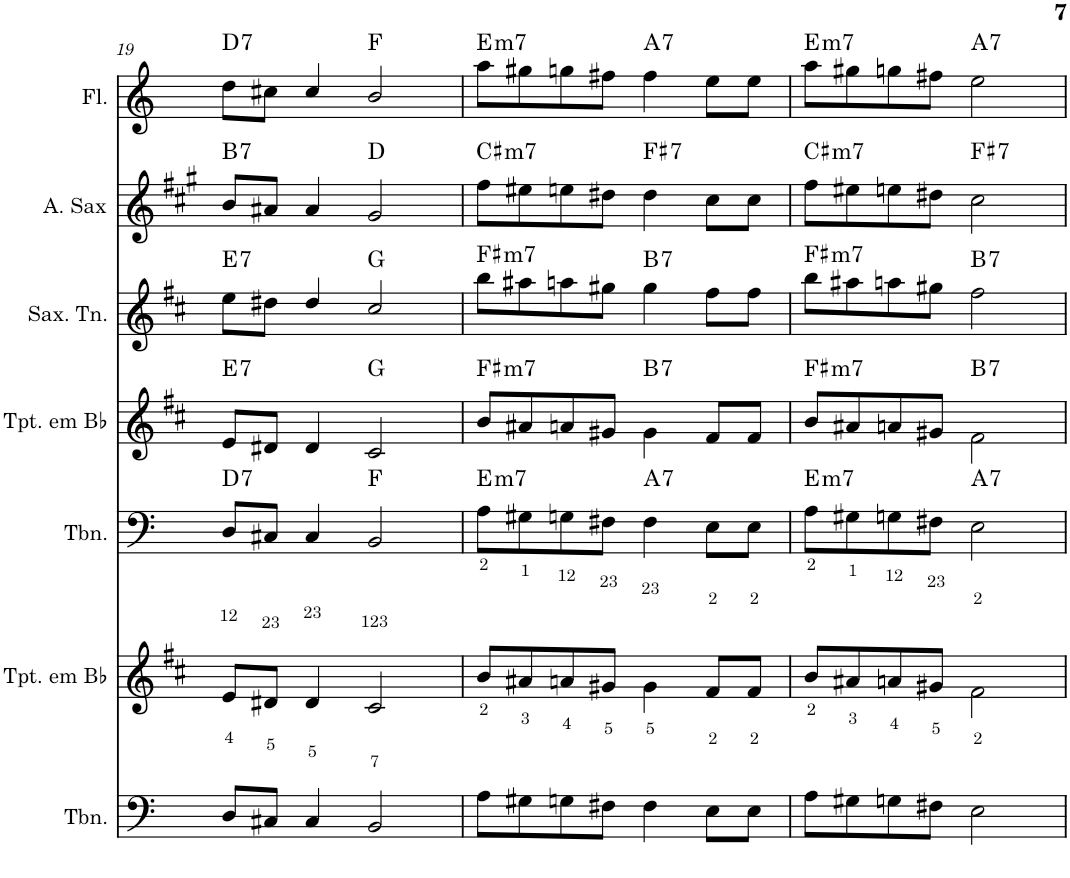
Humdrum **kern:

**kern	**kern	**kern	**harte	**kern	**harte	**kern	**harte	**kern	**harte	**kern	**harte
*part7	*part6	*part5	*part5	*part4	*part4	*part3	*part3	*part2	*part2	*part1	*part1
*staff7	*staff6	*staff5	*	*staff4	*	*staff3	*	*staff2	*	*staff1	*
*I"Trombone	*I"Trompete em Bb	*I"Trombone	*	*I"Trompete em Bb	*	*I"Saxofone Tenor	*	*I"Saxofone Alto	*	*I"Flauta Transversal	*
*I'Tbn.	*I'Tpt. em Bb	*I'Tbn.	*	*I'Tpt. em Bb	*	*I'Sax. Tn.	*	*	*	*I'Fl.	*
!!LO:PB:g=z
*clefF4	*clefG2	*clefF4	*	*clefG2	*	*clefG2	*	*clefG2	*	*clefG2	*
*	*Trd1c2	*	*	*Trd1c2	*	*Trd8c14	*	*Trd5c9	*	*	*
*k[]	*k[f#c#]	*k[]	*	*k[f#c#]	*	*k[f#c#]	*	*k[f#c#g#]	*	*k[]	*
*M4/4	*M4/4	*M4/4	*	*M4/4	*	*M4/4	*	*M4/4	*	*M4/4	*
=19	=19	=19	=19	=19	=19	=19	=19	=19	=19	=19	=19
!	!	!	!LO:H:kt=7	!	!LO:H:kt=7	!	!LO:H:kt=7	!	!LO:H:kt=7	!	!LO:H:kt=7
8D/L	8e/L	8D/L	D:7	8e/L	E:7	8ee\L	E:7	8b/L	B:7	8dd\L	D:7
8C#X/J	8d#X/J	8C#X/J	.	8d#X/J	.	8dd#X\J	.	8a#X/J	.	8cc#X\J	.
4C#/	4d#/	4C#/	.	4d#/	.	4dd#/	.	4a#/	.	4cc#/	.
2BB/	2c#/	2BB/	F:maj	2c#/	G:maj	2cc#/	G:maj	2g#/	D:maj	2b/	F:maj
=20	=20	=20	=20	=20	=20	=20	=20	=20	=20	=20	=20
!	!	!	!LO:H:kt=m7	!	!LO:H:kt=m7	!	!LO:H:kt=m7	!	!LO:H:kt=m7	!	!LO:H:kt=m7
8A\L	8b/L	8A\L	E:min7	8b/L	F#:min7	8bb\L	F#:min7	8ff#\L	C#:min7	8aa\L	E:min7
8G#X\	8a#X/	8G#X\	.	8a#X/	.	8aa#X\	.	8ee#X\	.	8gg#X\	.
8Gn\	8an/	8Gn\	.	8an/	.	8aan\	.	8een\	.	8ggn\	.
8F#X\J	8g#X/J	8F#X\J	.	8g#X/J	.	8gg#X\J	.	8dd#X\J	.	8ff#X\J	.
!	!	!	!LO:H:kt=7	!	!LO:H:kt=7	!	!LO:H:kt=7	!	!LO:H:kt=7	!	!LO:H:kt=7
4F#\	4g#\	4F#\	A:7	4g#\	B:7	4gg#\	B:7	4dd#\	F#:7	4ff#\	A:7
8E\L	8f#/L	8E\L	.	8f#/L	.	8ff#\L	.	8cc#\L	.	8ee\L	.
8E\J	8f#/J	8E\J	.	8f#/J	.	8ff#\J	.	8cc#\J	.	8ee\J	.
=21	=21	=21	=21	=21	=21	=21	=21	=21	=21	=21	=21
!	!	!	!LO:H:kt=m7	!	!LO:H:kt=m7	!	!LO:H:kt=m7	!	!LO:H:kt=m7	!	!LO:H:kt=m7
8A\L	8b/L	8A\L	E:min7	8b/L	F#:min7	8bb\L	F#:min7	8ff#\L	C#:min7	8aa\L	E:min7
8G#X\	8a#X/	8G#X\	.	8a#X/	.	8aa#X\	.	8ee#X\	.	8gg#X\	.
8Gn\	8an/	8Gn\	.	8an/	.	8aan\	.	8een\	.	8ggn\	.
8F#X\J	8g#X/J	8F#X\J	.	8g#X/J	.	8gg#X\J	.	8dd#X\J	.	8ff#X\J	.
!	!	!	!LO:H:kt=7	!	!LO:H:kt=7	!	!LO:H:kt=7	!	!LO:H:kt=7	!	!LO:H:kt=7
2E\	2f#\	2E\	A:7	2f#\	B:7	2ff#\	B:7	2cc#\	F#:7	2ee\	A:7
=	=	=	=	=	=	=	=	=	=	=	=
*-	*-	*-	*-	*-	*-	*-	*-	*-	*-	*-	*-
